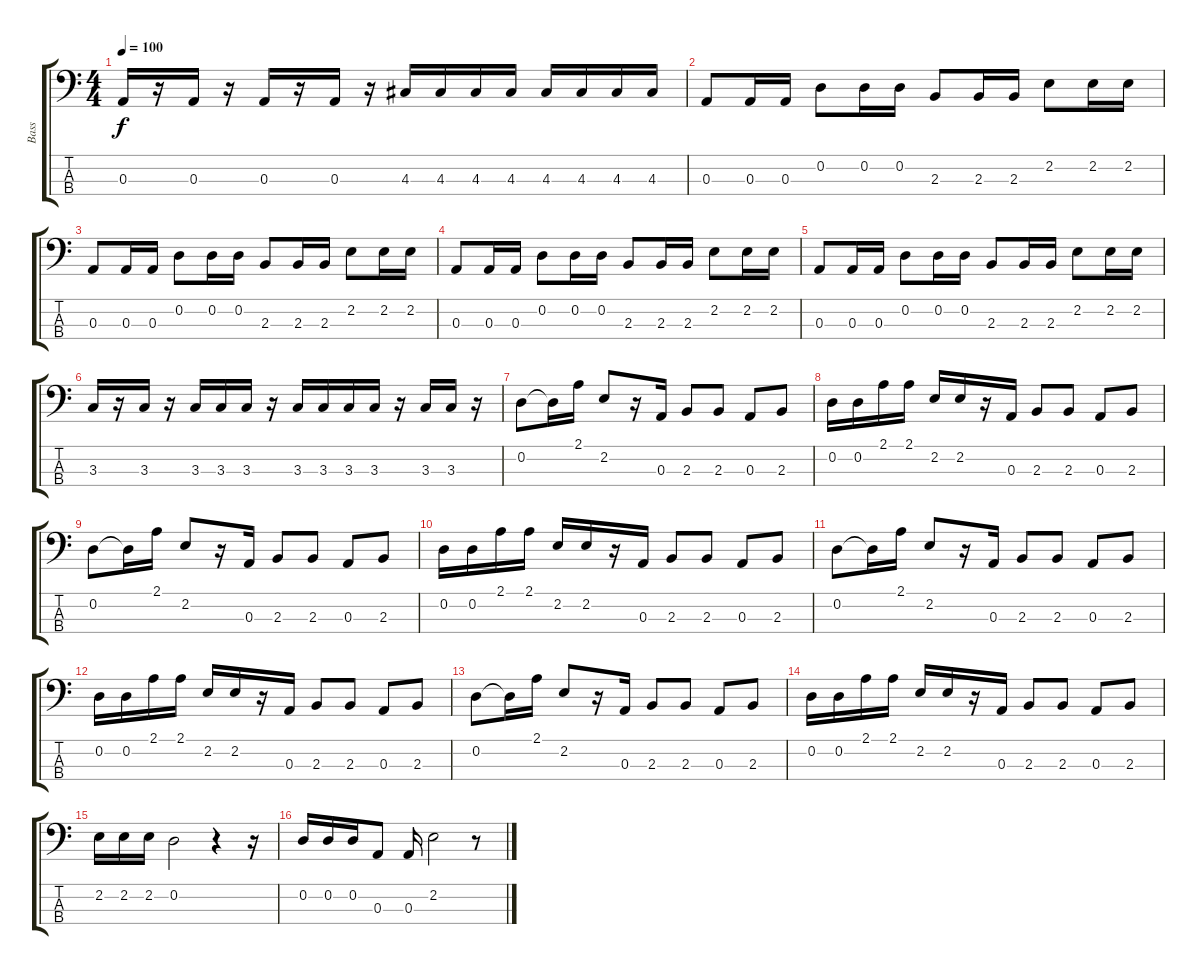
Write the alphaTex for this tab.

\track ("Bass" "Bass") {instrument electricbassfinger}
\staff {score tabs}
\tuning (G2 D2 A1 E1) {hide}
\ts (4 4)
\tempo 100
\clef f4
\ks c
0.3.16{dy f} r.16 0.3.16 r.16 0.3.16 r.16 0.3.16 r.16 4.3.16 4.3.16 4.3.16 4.3.16 4.3.16 4.3.16 4.3.16 4.3.16 |
0.3.8 0.3.16 0.3.16 0.2.8 0.2.16 0.2.16 2.3.8 2.3.16 2.3.16 2.2.8 2.2.16 2.2.16 |
0.3.8 0.3.16 0.3.16 0.2.8 0.2.16 0.2.16 2.3.8 2.3.16 2.3.16 2.2.8 2.2.16 2.2.16 |
0.3.8 0.3.16 0.3.16 0.2.8 0.2.16 0.2.16 2.3.8 2.3.16 2.3.16 2.2.8 2.2.16 2.2.16 |
0.3.8 0.3.16 0.3.16 0.2.8 0.2.16 0.2.16 2.3.8 2.3.16 2.3.16 2.2.8 2.2.16 2.2.16 |
3.3.16 r.16 3.3.16 r.16 3.3.16 3.3.16 3.3.16 r.16 3.3.16 3.3.16 3.3.16 3.3.16 r.16 3.3.16 3.3.16 r.16 |
0.2.8 0.2{t}.16 2.1.16 2.2.8 r.16 0.3.16 2.3.8 2.3.8 0.3.8 2.3.8 |
0.2.16 0.2.16 2.1.16 2.1.16 2.2.16 2.2.16 r.16 0.3.16 2.3.8 2.3.8 0.3.8 2.3.8 |
0.2.8 0.2{t}.16 2.1.16 2.2.8 r.16 0.3.16 2.3.8 2.3.8 0.3.8 2.3.8 |
0.2.16 0.2.16 2.1.16 2.1.16 2.2.16 2.2.16 r.16 0.3.16 2.3.8 2.3.8 0.3.8 2.3.8 |
0.2.8 0.2{t}.16 2.1.16 2.2.8 r.16 0.3.16 2.3.8 2.3.8 0.3.8 2.3.8 |
0.2.16 0.2.16 2.1.16 2.1.16 2.2.16 2.2.16 r.16 0.3.16 2.3.8 2.3.8 0.3.8 2.3.8 |
0.2.8 0.2{t}.16 2.1.16 2.2.8 r.16 0.3.16 2.3.8 2.3.8 0.3.8 2.3.8 |
0.2.16 0.2.16 2.1.16 2.1.16 2.2.16 2.2.16 r.16 0.3.16 2.3.8 2.3.8 0.3.8 2.3.8 |
2.2.16 2.2.16 2.2.16 0.2.2 r.4 r.16 |
0.2.16 0.2.16 0.2.16 0.3.8 0.3.16 2.2.2 r.8
